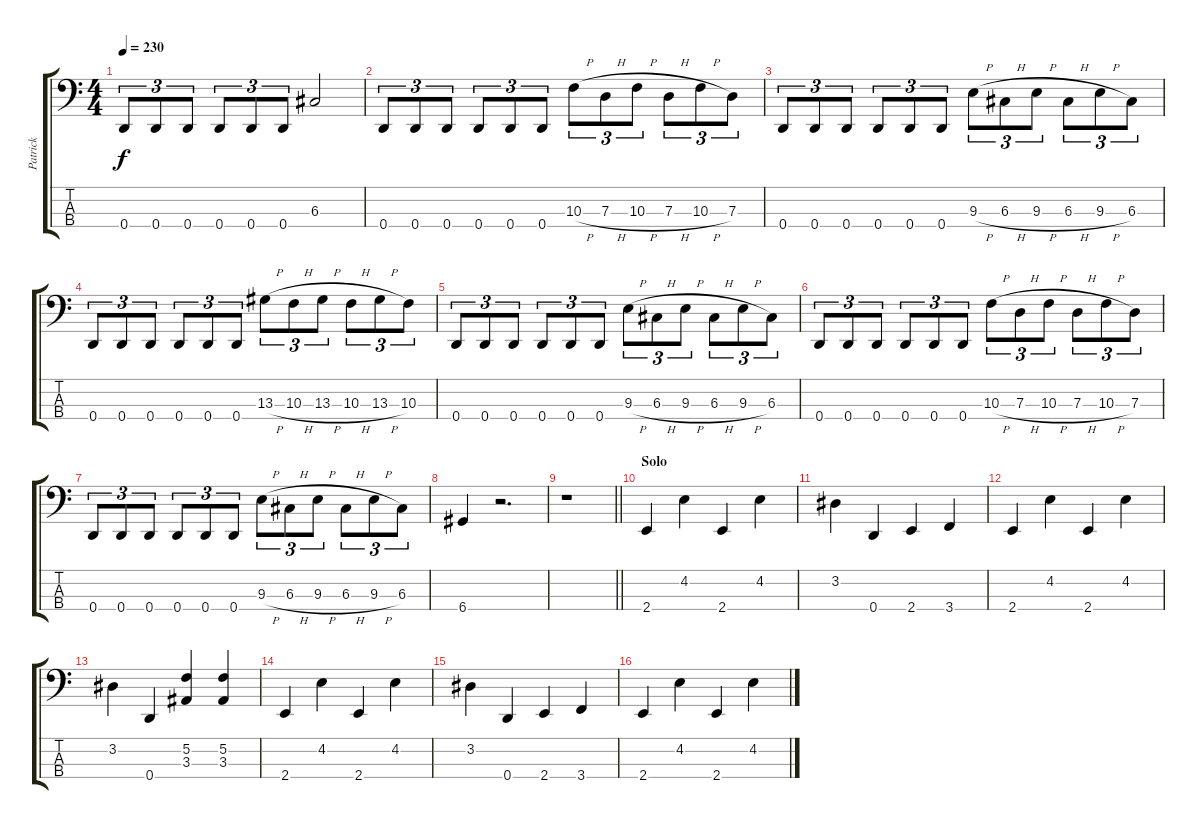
\track ("Patrick" "Patrick") {instrument electricbasspick}
\staff {score tabs}
\tuning (F2 C2 G1 D1) {hide}
\ts (4 4)
\tempo 230
\clef f4
\ks c
0.4.8{tu (3 2) dy f} 0.4.8{tu (3 2)} 0.4.8{tu (3 2)} 0.4.8{tu (3 2)} 0.4.8{tu (3 2)} 0.4.8{tu (3 2)} 6.3.2 |
0.4.8{tu (3 2)} 0.4.8{tu (3 2)} 0.4.8{tu (3 2)} 0.4.8{tu (3 2)} 0.4.8{tu (3 2)} 0.4.8{tu (3 2)} 10.3{h}.8{tu (3 2)} 7.3{h}.8{tu (3 2)} 10.3{h}.8{tu (3 2)} 7.3{h}.8{tu (3 2)} 10.3{h}.8{tu (3 2)} 7.3.8{tu (3 2)} |
0.4.8{tu (3 2)} 0.4.8{tu (3 2)} 0.4.8{tu (3 2)} 0.4.8{tu (3 2)} 0.4.8{tu (3 2)} 0.4.8{tu (3 2)} 9.3{h}.8{tu (3 2)} 6.3{h}.8{tu (3 2)} 9.3{h}.8{tu (3 2)} 6.3{h}.8{tu (3 2)} 9.3{h}.8{tu (3 2)} 6.3.8{tu (3 2)} |
0.4.8{tu (3 2)} 0.4.8{tu (3 2)} 0.4.8{tu (3 2)} 0.4.8{tu (3 2)} 0.4.8{tu (3 2)} 0.4.8{tu (3 2)} 13.3{h}.8{tu (3 2)} 10.3{h}.8{tu (3 2)} 13.3{h}.8{tu (3 2)} 10.3{h}.8{tu (3 2)} 13.3{h}.8{tu (3 2)} 10.3.8{tu (3 2)} |
0.4.8{tu (3 2)} 0.4.8{tu (3 2)} 0.4.8{tu (3 2)} 0.4.8{tu (3 2)} 0.4.8{tu (3 2)} 0.4.8{tu (3 2)} 9.3{h}.8{tu (3 2)} 6.3{h}.8{tu (3 2)} 9.3{h}.8{tu (3 2)} 6.3{h}.8{tu (3 2)} 9.3{h}.8{tu (3 2)} 6.3.8{tu (3 2)} |
0.4.8{tu (3 2)} 0.4.8{tu (3 2)} 0.4.8{tu (3 2)} 0.4.8{tu (3 2)} 0.4.8{tu (3 2)} 0.4.8{tu (3 2)} 10.3{h}.8{tu (3 2)} 7.3{h}.8{tu (3 2)} 10.3{h}.8{tu (3 2)} 7.3{h}.8{tu (3 2)} 10.3{h}.8{tu (3 2)} 7.3.8{tu (3 2)} |
0.4.8{tu (3 2)} 0.4.8{tu (3 2)} 0.4.8{tu (3 2)} 0.4.8{tu (3 2)} 0.4.8{tu (3 2)} 0.4.8{tu (3 2)} 9.3{h}.8{tu (3 2)} 6.3{h}.8{tu (3 2)} 9.3{h}.8{tu (3 2)} 6.3{h}.8{tu (3 2)} 9.3{h}.8{tu (3 2)} 6.3.8{tu (3 2)} |
6.4.4 r.2{d} |
\barLineRight lightlight
r.1 |
\section ("" "Solo")
2.4.4 4.2.4 2.4.4 4.2.4 |
3.2.4 0.4.4 2.4.4 3.4.4 |
2.4.4 4.2.4 2.4.4 4.2.4 |
3.2.4 0.4.4 (5.2 3.3).4 (5.2 3.3).4 |
2.4.4 4.2.4 2.4.4 4.2.4 |
3.2.4 0.4.4 2.4.4 3.4.4 |
2.4.4 4.2.4 2.4.4 4.2.4
